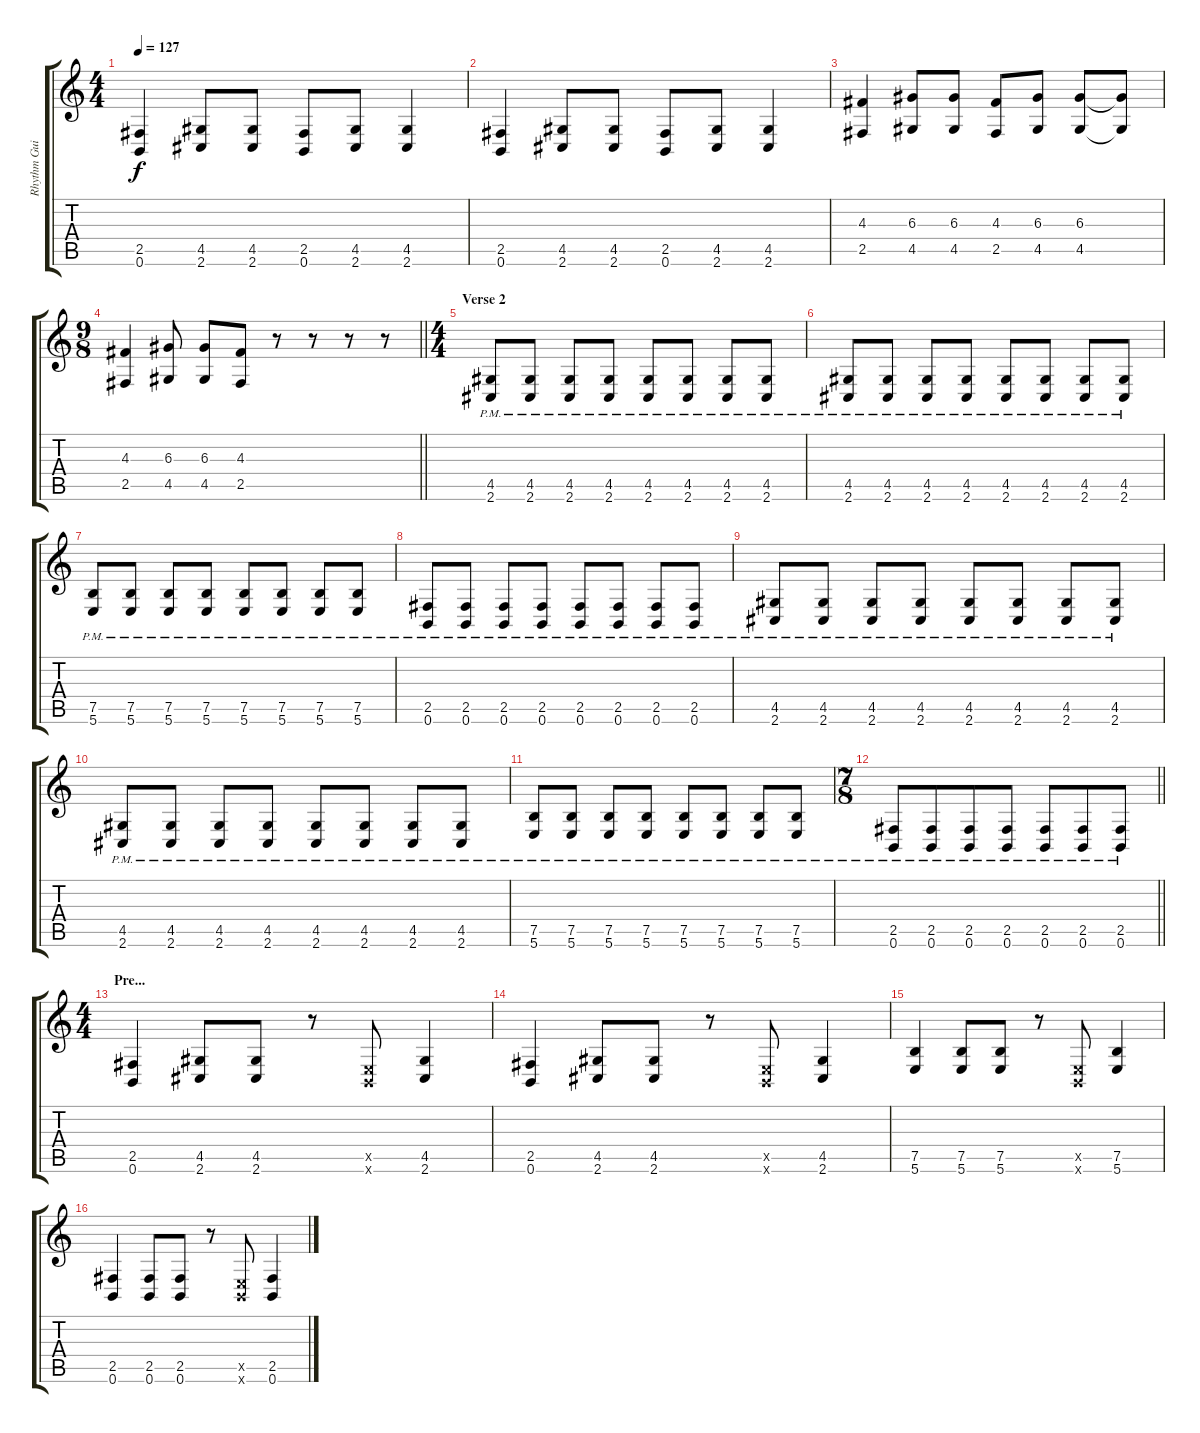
\track ("Rhythm Guitar" "Rhythm Gui") {instrument distortionguitar}
\staff {score tabs}
\tuning (B3 Gb3 D3 A2 E2 B1) {hide}
\ts (4 4)
\tempo 127
\clef g2
\ks c
(2.5 0.6).4{dy f} (4.5 2.6).8 (4.5 2.6).8 (2.5 0.6).8 (4.5 2.6).8 (4.5 2.6).4 |
(2.5 0.6).4 (4.5 2.6).8 (4.5 2.6).8 (2.5 0.6).8 (4.5 2.6).8 (4.5 2.6).4 |
(4.3 2.5).4 (6.3 4.5).8 (6.3 4.5).8 (4.3 2.5).8 (6.3 4.5).8 (6.3 4.5).8 (6.3{t} 4.5{t}).8 |
\ts (9 8)
\barLineRight lightlight
(4.3 2.5).4 (6.3 4.5).8 (6.3 4.5).8 (4.3 2.5).8 r.8 r.8 r.8 r.8 |
\ts (4 4)
\section ("" "Verse 2")
(4.5{pm} 2.6{pm}).8{volume 12} (4.5{pm} 2.6{pm}).8 (4.5{pm} 2.6{pm}).8 (4.5{pm} 2.6{pm}).8 (4.5{pm} 2.6{pm}).8 (4.5{pm} 2.6{pm}).8 (4.5{pm} 2.6{pm}).8 (4.5{pm} 2.6{pm}).8 |
(4.5{pm} 2.6{pm}).8 (4.5{pm} 2.6{pm}).8 (4.5{pm} 2.6{pm}).8 (4.5{pm} 2.6{pm}).8 (4.5{pm} 2.6{pm}).8 (4.5{pm} 2.6{pm}).8 (4.5{pm} 2.6{pm}).8 (4.5{pm} 2.6{pm}).8 |
(7.5{pm} 5.6{pm}).8 (7.5{pm} 5.6{pm}).8 (7.5{pm} 5.6{pm}).8 (7.5{pm} 5.6{pm}).8 (7.5{pm} 5.6{pm}).8 (7.5{pm} 5.6{pm}).8 (7.5{pm} 5.6{pm}).8 (7.5{pm} 5.6{pm}).8 |
(2.5{pm} 0.6{pm}).8 (2.5{pm} 0.6{pm}).8 (2.5{pm} 0.6{pm}).8 (2.5{pm} 0.6{pm}).8 (2.5{pm} 0.6{pm}).8 (2.5{pm} 0.6{pm}).8 (2.5{pm} 0.6{pm}).8 (2.5{pm} 0.6{pm}).8 |
(4.5{pm} 2.6{pm}).8 (4.5{pm} 2.6{pm}).8 (4.5{pm} 2.6{pm}).8 (4.5{pm} 2.6{pm}).8 (4.5{pm} 2.6{pm}).8 (4.5{pm} 2.6{pm}).8 (4.5{pm} 2.6{pm}).8 (4.5{pm} 2.6{pm}).8 |
(4.5{pm} 2.6{pm}).8 (4.5{pm} 2.6{pm}).8 (4.5{pm} 2.6{pm}).8 (4.5{pm} 2.6{pm}).8 (4.5{pm} 2.6{pm}).8 (4.5{pm} 2.6{pm}).8 (4.5{pm} 2.6{pm}).8 (4.5{pm} 2.6{pm}).8 |
(7.5{pm} 5.6{pm}).8 (7.5{pm} 5.6{pm}).8 (7.5{pm} 5.6{pm}).8 (7.5{pm} 5.6{pm}).8 (7.5{pm} 5.6{pm}).8 (7.5{pm} 5.6{pm}).8 (7.5{pm} 5.6{pm}).8 (7.5{pm} 5.6{pm}).8 |
\ts (7 8)
\barLineRight lightlight
(2.5{pm} 0.6{pm}).8 (2.5{pm} 0.6{pm}).8 (2.5{pm} 0.6{pm}).8 (2.5{pm} 0.6{pm}).8 (2.5{pm} 0.6{pm}).8 (2.5{pm} 0.6{pm}).8 (2.5{pm} 0.6{pm}).8 |
\ts (4 4)
\section ("" "Pre...")
(2.5 0.6).4{volume 16} (4.5 2.6).8 (4.5 2.6).8 r.8 (0.5{x} 0.6{x}).8 (4.5 2.6).4 |
(2.5 0.6).4 (4.5 2.6).8 (4.5 2.6).8 r.8 (0.5{x} 0.6{x}).8 (4.5 2.6).4 |
(7.5 5.6).4 (7.5 5.6).8 (7.5 5.6).8 r.8 (0.5{x} 0.6{x}).8 (7.5 5.6).4 |
(2.5 0.6).4 (2.5 0.6).8 (2.5 0.6).8 r.8 (0.5{x} 0.6{x}).8 (2.5 0.6).4
